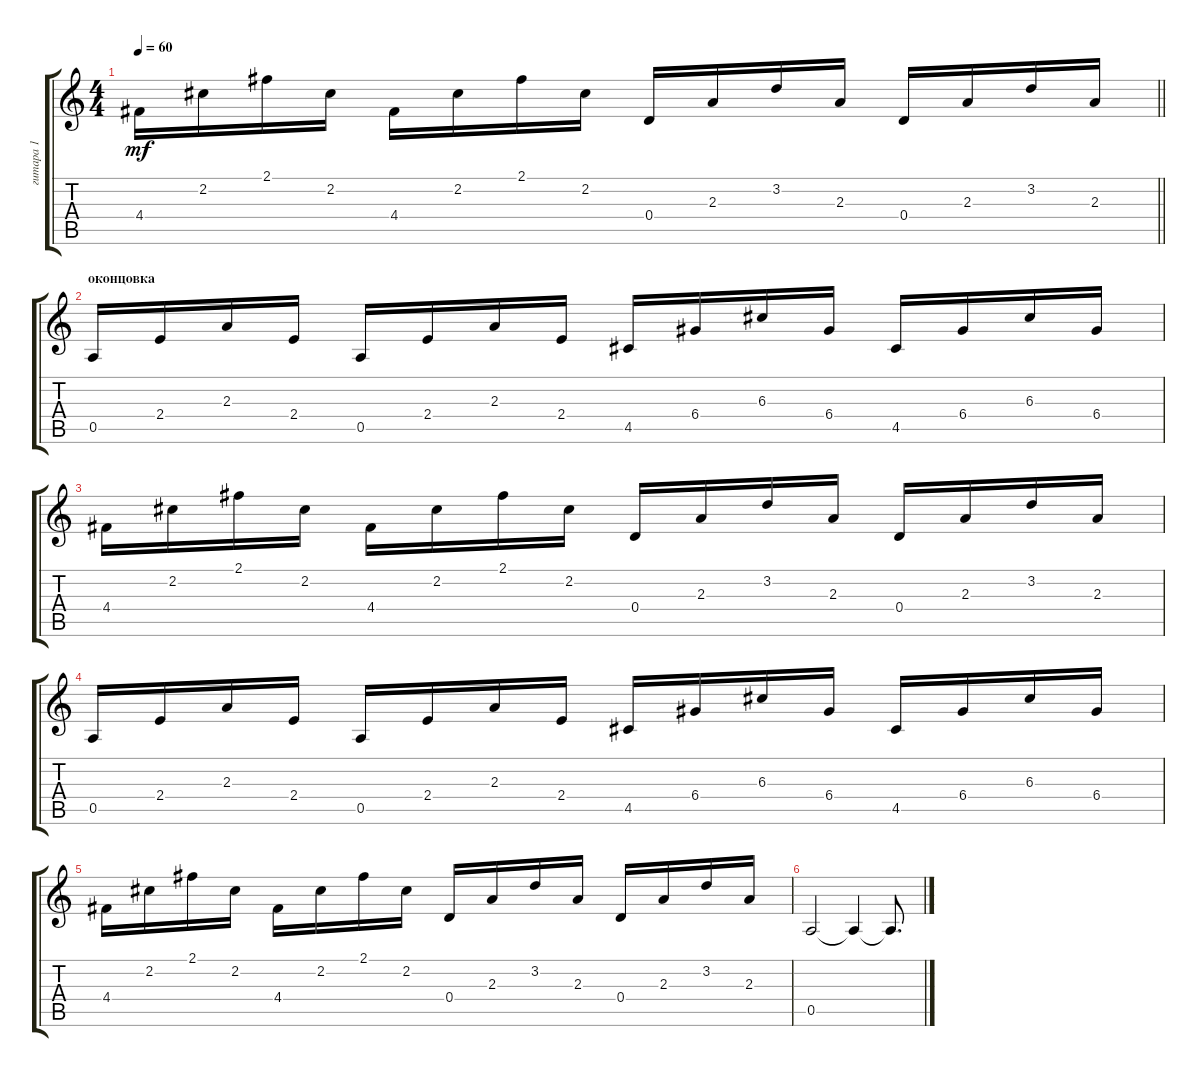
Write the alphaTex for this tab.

\track ("гитара 1" "гитара 1") {instrument electricguitarclean}
\staff {score tabs}
\tuning (E4 B3 G3 D3 A2 E2) {hide}
\ts (4 4)
\tempo 60
\clef g2
\barLineRight lightlight
\ks c
4.4.16{dy mf} 2.2.16 2.1.16 2.2.16 4.4.16 2.2.16 2.1.16 2.2.16 0.4.16 2.3.16 3.2.16 2.3.16 0.4.16 2.3.16 3.2.16 2.3.16 |
\section ("" "оконцовка")
0.5.16 2.4.16 2.3.16 2.4.16 0.5.16 2.4.16 2.3.16 2.4.16 4.5.16 6.4.16 6.3.16 6.4.16 4.5.16 6.4.16 6.3.16 6.4.16 |
4.4.16 2.2.16 2.1.16 2.2.16 4.4.16 2.2.16 2.1.16 2.2.16 0.4.16 2.3.16 3.2.16 2.3.16 0.4.16 2.3.16 3.2.16 2.3.16 |
0.5.16 2.4.16 2.3.16 2.4.16 0.5.16 2.4.16 2.3.16 2.4.16 4.5.16 6.4.16 6.3.16 6.4.16 4.5.16 6.4.16 6.3.16 6.4.16 |
4.4.16 2.2.16 2.1.16 2.2.16 4.4.16 2.2.16 2.1.16 2.2.16 0.4.16 2.3.16 3.2.16 2.3.16 0.4.16 2.3.16 3.2.16 2.3.16 |
0.5.2 0.5{t}.4 0.5{t}.8{d}
